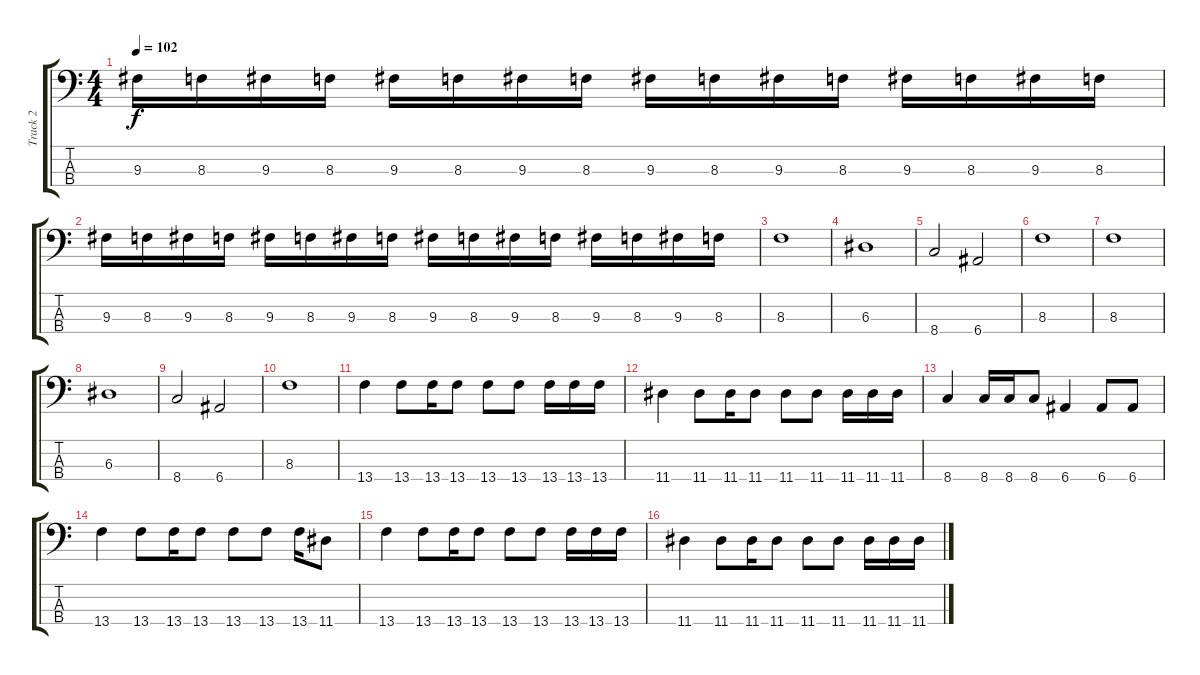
\track ("Track 2" "Track 2") {instrument electricbassfinger}
\staff {score tabs}
\tuning (G2 D2 A1 E1) {hide}
\ts (4 4)
\tempo 102
\clef f4
\ks c
9.3.16{dy f} 8.3.16 9.3.16 8.3.16 9.3.16 8.3.16 9.3.16 8.3.16 9.3.16 8.3.16 9.3.16 8.3.16 9.3.16 8.3.16 9.3.16 8.3.16 |
9.3.16 8.3.16 9.3.16 8.3.16 9.3.16 8.3.16 9.3.16 8.3.16 9.3.16 8.3.16 9.3.16 8.3.16 9.3.16 8.3.16 9.3.16 8.3.16 |
8.3.1 |
6.3.1 |
8.4.2 6.4.2 |
8.3.1 |
8.3.1 |
6.3.1 |
8.4.2 6.4.2 |
8.3.1 |
13.4.4 13.4.8 13.4.16 13.4.8 13.4.8 13.4.8 13.4.16 13.4.16 13.4.16 |
11.4.4 11.4.8 11.4.16 11.4.8 11.4.8 11.4.8 11.4.16 11.4.16 11.4.16 |
8.4.4 8.4.16 8.4.16 8.4.8 6.4.4 6.4.8 6.4.8 |
13.4.4 13.4.8 13.4.16 13.4.8 13.4.8 13.4.8 13.4.16 11.4.8 |
13.4.4 13.4.8 13.4.16 13.4.8 13.4.8 13.4.8 13.4.16 13.4.16 13.4.16 |
11.4.4 11.4.8 11.4.16 11.4.8 11.4.8 11.4.8 11.4.16 11.4.16 11.4.16
